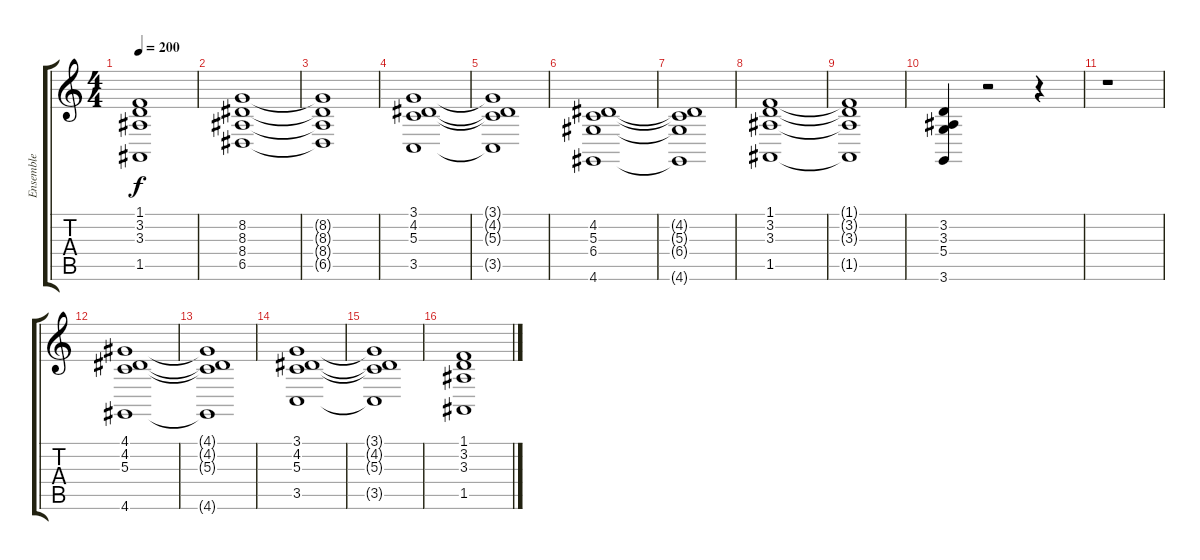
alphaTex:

\track ("Ensemble" "Ensemble") {instrument stringensemble1}
\staff {score tabs}
\tuning (E4 B3 G3 D3 A2 E2) {hide}
\ts (4 4)
\tempo 200
\clef g2
\ks c
(1.1{t} 3.2{t} 3.3{t} 1.5{t}).1{dy f} |
(8.2 8.3 8.4 6.5).1 |
(8.2{t} 8.3{t} 8.4{t} 6.5{t}).1 |
(3.1 4.2 5.3 3.5).1 |
(3.1{t} 4.2{t} 5.3{t} 3.5{t}).1 |
(4.2 5.3 6.4 4.6).1 |
(4.2{t} 5.3{t} 6.4{t} 4.6{t}).1 |
(1.1 3.2 3.3 1.5).1 |
(1.1{t} 3.2{t} 3.3{t} 1.5{t}).1 |
(3.2 3.3 5.4 3.6).4 r.2 r.4 |
r.1 |
(4.1 4.2 5.3 4.6).1 |
(4.1{t} 4.2{t} 5.3{t} 4.6{t}).1 |
(3.1 4.2 5.3 3.5).1 |
(3.1{t} 4.2{t} 5.3{t} 3.5{t}).1 |
(1.1 3.2 3.3 1.5).1
